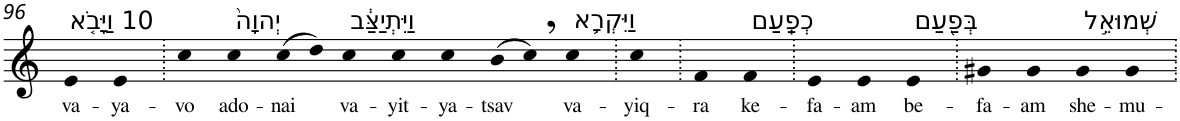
**kern	**text
*part1	*part1
*staff1	*staff1
*I"Piano	*
*I'Pno	*
!!LO:PB:g=z
*clefG2	*
*k[]	*
=96	=96
!LO:TX:a:t=10 וַיָּבֹ֤א	!
!	!LO:LY:b
4e	va-
!	!LO:LY:b
4e	-ya-
=97.	=97.
!	!LO:LY:b
4cc	-vo
!LO:TX:a:t=יְהוָה֙	!
!	!LO:LY:b
4cc	ado-
!	!LO:LY:b
(>8cc	-nai
8dd)	.
!LO:TX:a:t=וַיִּתְיַצַּ֔ב	!
!	!LO:LY:b
4cc	va-
!	!LO:LY:b
4cc	-yit-
!	!LO:LY:b
4cc	-ya-
!	!LO:LY:b
(>8b	-tsav
8cc,)	.
!LO:TX:a:t=וַיִּקְרָ֥א	!
!	!LO:LY:b
4cc	va-
=98.	=98.
!	!LO:LY:b
4cc	-yiq-
=99.	=99.
!	!LO:LY:b
4f	-ra
!LO:TX:a:t=כְפַֽעַם	!
!	!LO:LY:b
4f	ke-
=100.	=100.
!	!LO:LY:b
4e	-fa-
!	!LO:LY:b
4e	-am
!LO:TX:a:t=בְּפַ֖עַם	!
!	!LO:LY:b
4e	be-
=101.	=101.
!	!LO:LY:b
4g#X	-fa-
!	!LO:LY:b
4g#	-am
!LO:TX:a:t=שְׁמוּאֵ֣ל	!
!	!LO:LY:b
4g#	she-
!	!LO:LY:b
4g#	-mu-
=.	=.
*-	*-
